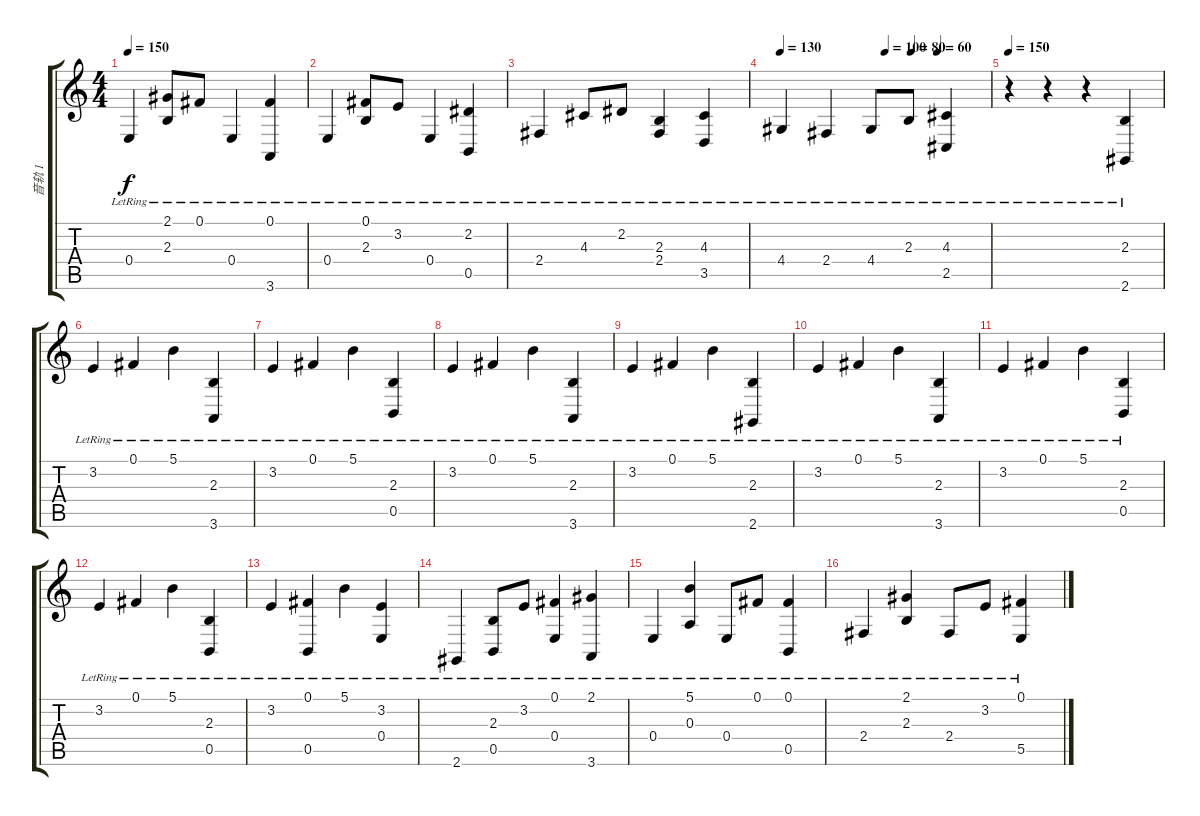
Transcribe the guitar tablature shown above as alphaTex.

\track ("音轨 1" "音轨 1") {instrument acousticgrandpiano}
\staff {score tabs}
\tuning (Gb4 Db4 A3 E3 B2 Gb2) {hide}
\ts (4 4)
\tempo 150
\clef g2
\ks c
0.4{lr}.4{dy f} (2.1{lr} 2.3{lr}).8 0.1{lr}.8 0.4{lr}.4 (0.1{lr} 3.6{lr}).4 |
0.4{lr}.4 (0.1{lr} 2.3{lr}).8 3.2{lr}.8 0.4{lr}.4 (2.2{lr} 0.5{lr}).4 |
2.4{lr}.4 4.3{lr}.8 2.2{lr}.8 (2.3{lr} 2.4{lr}).4 (4.3{lr} 3.5{lr}).4 |
\tempo 130
\tempo (100 0.5)
\tempo (80 0.625)
\tempo (60 0.75)
4.4{lr}.4 2.4{lr}.4 4.4{lr}.8 2.3{lr}.8 (4.3{lr} 2.5{lr}).4 |
\tempo 150
r.4 r.4 r.4 (2.3{lr} 2.6{lr}).4 |
3.2{lr}.4 0.1{lr}.4 5.1{lr}.4 (2.3{lr} 3.6{lr}).4 |
3.2{lr}.4 0.1{lr}.4 5.1{lr}.4 (2.3{lr} 0.5{lr}).4 |
3.2{lr}.4 0.1{lr}.4 5.1{lr}.4 (2.3{lr} 3.6{lr}).4 |
3.2{lr}.4 0.1{lr}.4 5.1{lr}.4 (2.3{lr} 2.6{lr}).4 |
3.2{lr}.4 0.1{lr}.4 5.1{lr}.4 (2.3{lr} 3.6{lr}).4 |
3.2{lr}.4 0.1{lr}.4 5.1{lr}.4 (2.3{lr} 0.5{lr}).4 |
3.2{lr}.4 0.1{lr}.4 5.1{lr}.4 (2.3{lr} 0.5{lr}).4 |
3.2{lr}.4 (0.1{lr} 0.5{lr}).4 5.1{lr}.4 (3.2{lr} 0.4{lr}).4 |
2.6{lr}.4 (2.3{lr} 0.5{lr}).8 3.2{lr}.8 (0.1{lr} 0.4{lr}).4 (2.1{lr} 3.6{lr}).4 |
0.4{lr}.4 (5.1{lr} 0.3{lr}).4 0.4{lr}.8 0.1{lr}.8 (0.1{lr} 0.5{lr}).4 |
2.4{lr}.4 (2.1{lr} 2.3{lr}).4 2.4{lr}.8 3.2{lr}.8 (0.1{lr} 5.5{lr}).4
